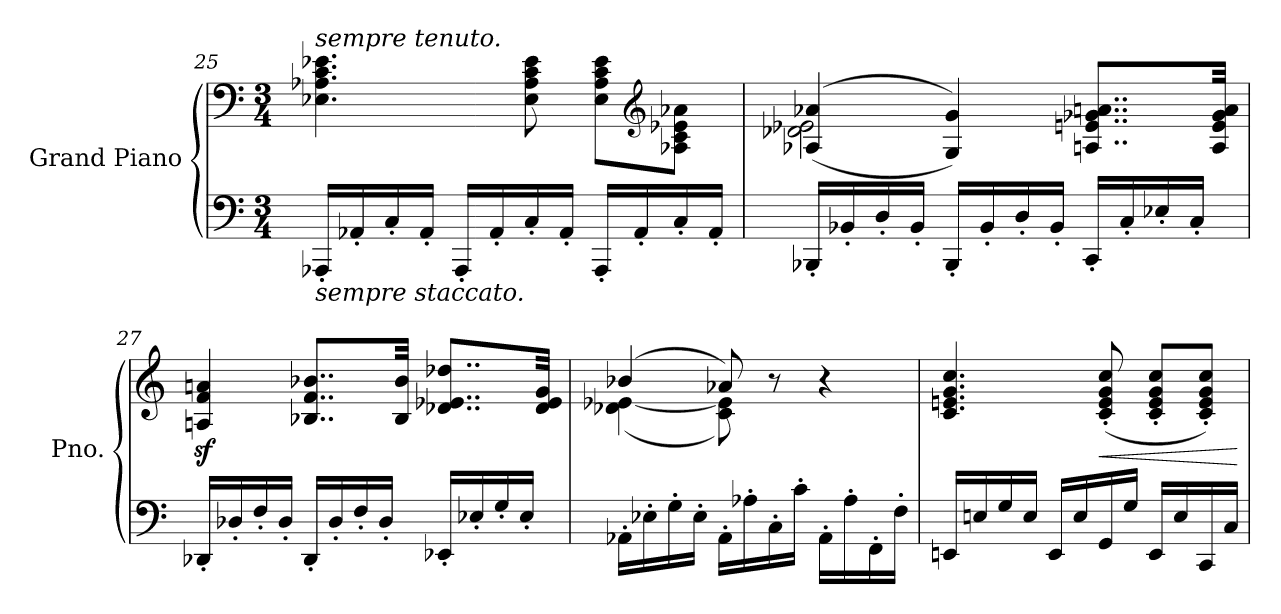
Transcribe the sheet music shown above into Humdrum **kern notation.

**kern	**kern	**dynam
*part1	*part1	*part1
*staff2	*staff1	*staff1/2
*I"Grand Piano	*	*
*I'Pno.	*	*
*clefF4	*clefF4	*
*k[]	*k[]	*
*M3/4	*M3/4	*
=25	=25	=25
!	!LO:TX:a:i:t=sempre tenuto.	!
!LO:TX:b:i:t=sempre staccato.	!	!
16AAA-X'/LL	4.E-X\ 4.A-X\ 4.c\ 4.e-X\	.
16AA-X'/	.	.
16C'/	.	.
16AA-'/JJ	.	.
16AAA-'/LL	.	.
16AA-'/	.	.
16C'/	8E-\ 8A-\ 8c\ 8e-\	.
16AA-'/JJ	.	.
16AAA-'/LL	8E-\ 8A-\ 8c\ 8e-\L	.
16AA-'/	.	.
*	*clefG2	*
16C'/	8A-X\ 8c\ 8e-X\ 8a-X\J	.
16AA-'/JJ	.	.
=26	=26	=26
*	*^	*
16BBB-X'/LL	(>(4A-X/ 4a-X/	2d-X\ 2e-X\	.
16BB-X'/	.	.	.
16D'/	.	.	.
16BB-'/JJ	.	.	.
16BBB-'/LL	4G/ 4g/))	.	.
16BB-'/	.	.	.
16D'/	.	.	.
16BB-'/JJ	.	.	.
16CC'/LL	8..An/ 8..en/ 8..g-X/ 8..an/L	4ryy	.
16C'/	.	.	.
16E-X'/	.	.	.
16C'/JJ	.	.	.
.	32A/ 32e/ 32g-/ 32a/Jkk	.	.
*	*v	*v	*
!!LO:LB:g=z
=27	=27	=27
16DD-X'/LL	4An/z< 4f/z< 4an/z<	.
16D-X'/	.	.
16F'/	.	.
16D-'/JJ	.	.
16DD-'/LL	8..B-X/ 8..f/ 8..b-X/L	.
16D-'/	.	.
16F'/	.	.
16D-'/JJ	.	.
.	32B-/ 32b-/Jkk	.
16EE-X'/LL	8..d-X/ 8..e-X/ 8..dd-X/L	.
16E-X'/	.	.
16G'/	.	.
16E-'/JJ	.	.
.	32d-/ 32e-/ 32g/Jkk	.
=28	=28	=28
*	*^	*
16AA-X'\LL	(4b-X/	(4d-X\ [4e-X\	.
16E-X'\	.	.	.
16G'\	.	.	.
16E-'\JJ	.	.	.
16AA-'\LL	8a-X/)	8c\ 8e-\])	.
16A-X'\	.	.	.
16C'\	8r	4.ryy	.
16c'\JJ	.	.	.
16AA-'\LL	4r	.	.
16A-'\	.	.	.
16FF'\	.	.	.
16F'\JJ	.	.	.
*	*v	*v	*
=29	=29	=29
16EEn/LL	4.c/ 4.en/ 4.g/ 4.cc/	.
16En/	.	.
16G/	.	.
16E/JJ	.	.
16EE/LL	.	.
16E/	.	.
!	!	!LO:HP:b
16GG/	(8c/' 8e/' 8g/' 8cc/'	<
16G/JJ	.	.
16EE/LL	8c/' 8e/' 8g/' 8cc/'L	.
16E/	.	.
16CC/	8c/' 8e/' 8g/' 8cc/'J)	.
16C/JJ	.	.
.	.	[
=	=	=
*-	*-	*-
